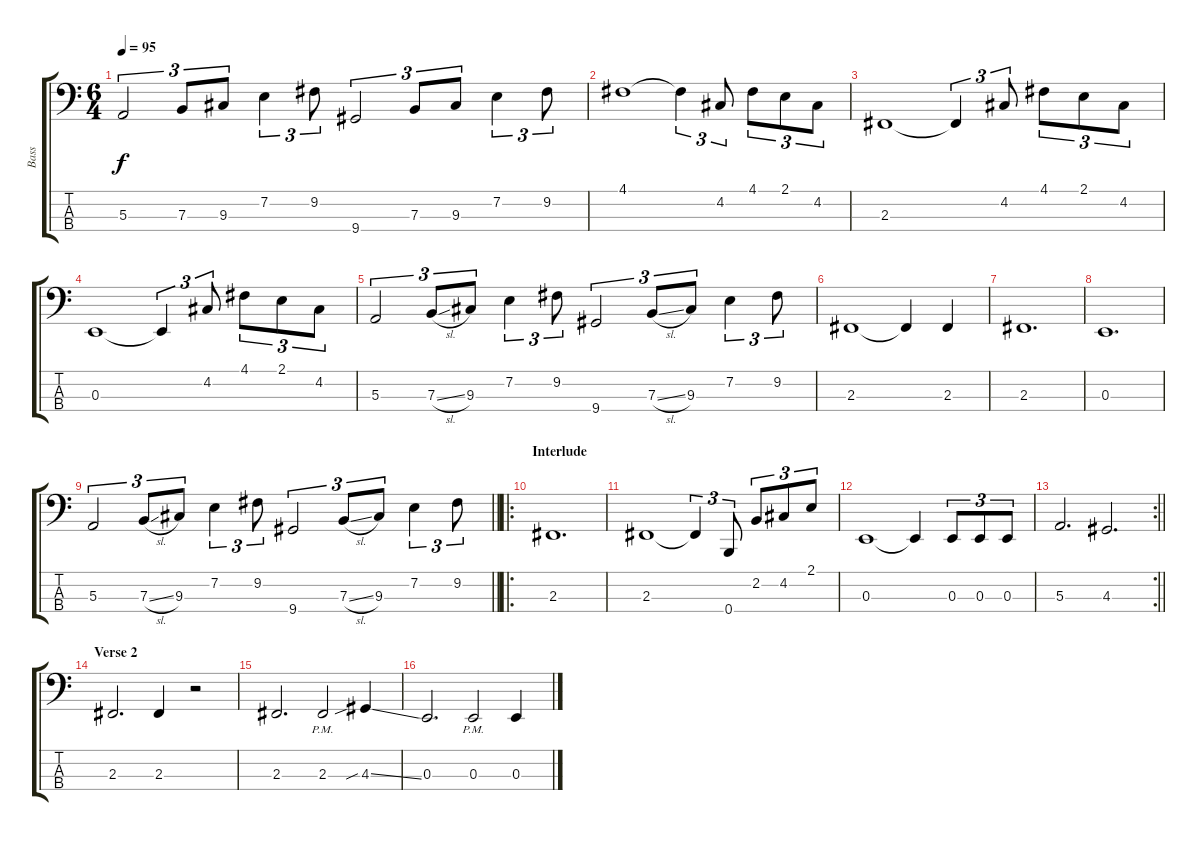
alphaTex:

\track ("Bass" "Bass") {instrument electricbassfinger}
\staff {score tabs}
\tuning (D2 A1 E1 B0) {hide}
\ts (6 4)
\tempo 95
\clef f4
\ks c
5.3.2{tu (3 2) dy f} 7.3.8{tu (3 2)} 9.3.8{tu (3 2)} 7.2.4{tu (3 2)} 9.2.8{tu (3 2)} 9.4.2{tu (3 2)} 7.3.8{tu (3 2)} 9.3.8{tu (3 2)} 7.2.4{tu (3 2)} 9.2.8{tu (3 2)} |
4.1.1 4.1{t}.4{tu (3 2)} 4.2.8{tu (3 2)} 4.1.8{tu (3 2)} 2.1.8{tu (3 2)} 4.2.8{tu (3 2)} |
2.3.1 2.3{t}.4{tu (3 2)} 4.2.8{tu (3 2)} 4.1.8{tu (3 2)} 2.1.8{tu (3 2)} 4.2.8{tu (3 2)} |
0.3.1 0.3{t}.4{tu (3 2)} 4.2.8{tu (3 2)} 4.1.8{tu (3 2)} 2.1.8{tu (3 2)} 4.2.8{tu (3 2)} |
5.3.2{tu (3 2)} 7.3{sl}.8{tu (3 2)} 9.3.8{tu (3 2)} 7.2.4{tu (3 2)} 9.2.8{tu (3 2)} 9.4.2{tu (3 2)} 7.3{sl}.8{tu (3 2)} 9.3.8{tu (3 2)} 7.2.4{tu (3 2)} 9.2.8{tu (3 2)} |
2.3.1 2.3{t}.4 2.3.4 |
2.3.1{d} |
0.3.1{d} |
\barLineRight lightlight
5.3.2{tu (3 2)} 7.3{sl}.8{tu (3 2)} 9.3.8{tu (3 2)} 7.2.4{tu (3 2)} 9.2.8{tu (3 2)} 9.4.2{tu (3 2)} 7.3{sl}.8{tu (3 2)} 9.3.8{tu (3 2)} 7.2.4{tu (3 2)} 9.2.8{tu (3 2)} |
\ro
\section ("" "Interlude")
2.3.1{d} |
2.3.1 2.3{t}.4{tu (3 2)} 0.4.8{tu (3 2)} 2.2.8{tu (3 2)} 4.2.8{tu (3 2)} 2.1.8{tu (3 2)} |
0.3.1 0.3{t}.4 0.3.8{tu (3 2)} 0.3.8{tu (3 2)} 0.3.8{tu (3 2)} |
\rc 2
\barLineRight lightlight
5.3.2{d} 4.3.2{d} |
\section ("" "Verse 2")
2.3.2{d volume 8} 2.3.4 r.2 |
2.3.2{d} 2.3{pm}.2 4.3{sib ss}.4 |
0.3.2{d} 0.3{pm}.2 0.3.4
